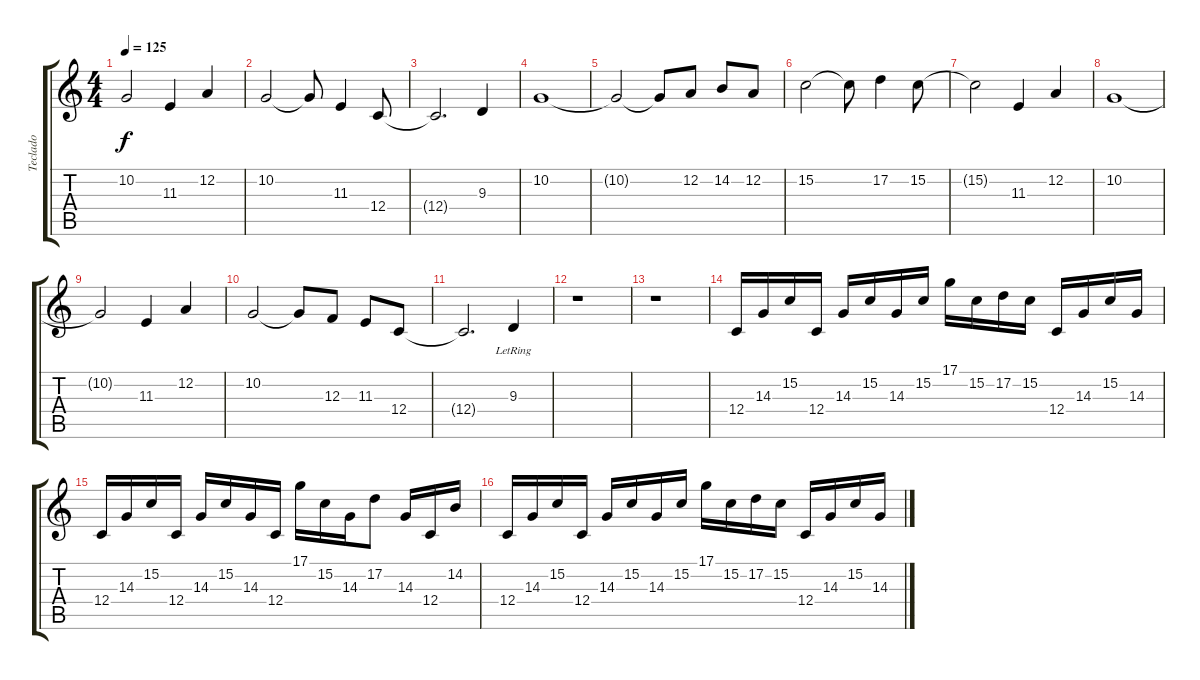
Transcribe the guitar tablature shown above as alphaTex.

\track ("Teclado" "Teclado") {instrument stringensemble2}
\staff {score tabs}
\tuning (D4 A3 F3 C3 G2 D2) {hide}
\ts (4 4)
\tempo 125
\clef g2
\ks c
10.2{t}.2{dy f} 11.3.4 12.2.4 |
10.2.2 10.2{t}.8 11.3.4 12.4.8 |
12.4{t}.2{d} 9.3.4 |
10.2.1 |
10.2{t}.2 10.2{t}.8 12.2.8 14.2.8 12.2.8 |
15.2.2 15.2{t}.8 17.2.4 15.2.8 |
15.2{t}.2 11.3.4 12.2.4 |
10.2.1 |
10.2{t}.2 11.3.4 12.2.4 |
10.2.2 10.2{t}.8 12.3.8 11.3.8 12.4.8 |
12.4{t}.2{d} 9.3{lr}.4 |
r.1 |
r.1 |
12.4.16{volume 9 instrument stringensemble1} 14.3.16 15.2.16 12.4.16 14.3.16 15.2.16 14.3.16 15.2.16 17.1.16 15.2.16 17.2.16 15.2.16 12.4.16 14.3.16 15.2.16 14.3.16 |
12.4.16 14.3.16 15.2.16 12.4.16 14.3.16 15.2.16 14.3.16 12.4.16 17.1.16 15.2.16 14.3.16 17.2.8 14.3.16 12.4.16 14.2.16 |
12.4.16 14.3.16 15.2.16 12.4.16 14.3.16 15.2.16 14.3.16 15.2.16 17.1.16 15.2.16 17.2.16 15.2.16 12.4.16 14.3.16 15.2.16 14.3.16
